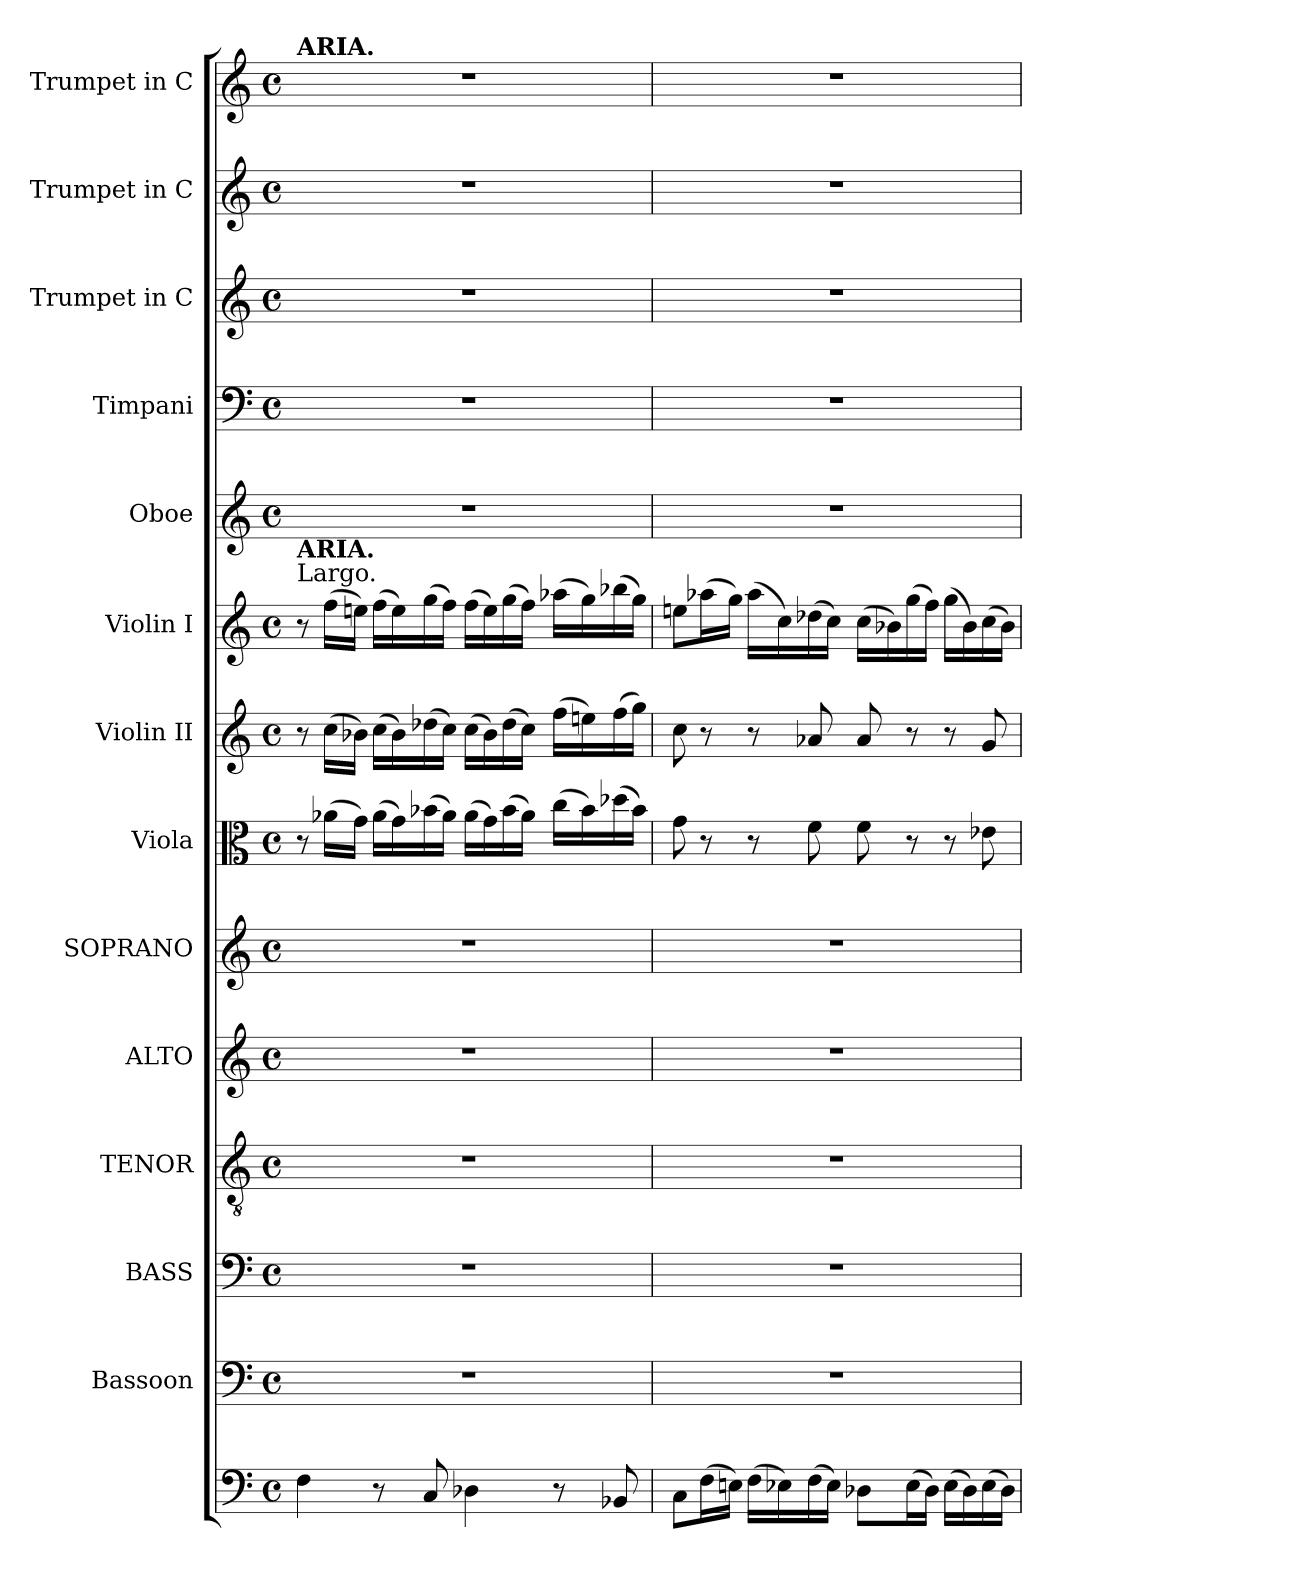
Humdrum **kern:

**kern	**kern	**kern	**kern	**kern	**kern	**kern	**kern	**kern	**kern	**kern	**kern	**kern	**kern
*part14	*part13	*part12	*part11	*part10	*part9	*part8	*part7	*part6	*part5	*part4	*part3	*part2	*part1
*staff14	*staff13	*staff12	*staff11	*staff10	*staff9	*staff8	*staff7	*staff6	*staff5	*staff4	*staff3	*staff2	*staff1
*	*I"Bassoon	*I"BASS	*I"TENOR	*I"ALTO	*I"SOPRANO	*I"Viola	*I"Violin II	*I"Violin I	*I"Oboe	*I"Timpani	*I"Trumpet in C	*I"Trumpet in C	*I"Trumpet in C
*	*	*	*	*I'Alto	*I'Soprano	*I'Viola	*I'Violin II	*I'Violin I	*I'Oboe	*I'Timp.	*	*	*
!!LO:PB:g=z
*clefF4	*clefF4	*clefF4	*clefGv2	*clefG2	*clefG2	*clefC3	*clefG2	*clefG2	*clefG2	*clefF4	*clefG2	*clefG2	*clefG2
*	*	*	*ITrd7c12	*	*	*	*	*	*	*	*	*	*
*k[]	*k[]	*k[]	*k[]	*k[]	*k[]	*k[]	*k[]	*k[]	*k[]	*k[]	*k[]	*k[]	*k[]
*C:	*C:	*C:	*C:	*C:	*C:	*C:	*C:	*C:	*C:	*C:	*C:	*C:	*C:
*M4/4	*M4/4	*M4/4	*M4/4	*M4/4	*M4/4	*M4/4	*M4/4	*M4/4	*M4/4	*M4/4	*M4/4	*M4/4	*M4/4
*met(c)	*met(c)	*met(c)	*met(c)	*met(c)	*met(c)	*met(c)	*met(c)	*met(c)	*met(c)	*met(c)	*met(c)	*met(c)	*met(c)
=1	=1	=1	=1	=1	=1	=1	=1	=1	=1	=1	=1	=1	=1
!	!	!	!	!	!	!	!	!	!	!	!	!	!LO:TX:a:B:t=ARIA.
!	!	!	!	!	!	!	!	!LO:TX:a:t=Largo.	!	!	!	!	!
!	!	!	!	!	!	!	!	!LO:TX:a:B:t=ARIA.	!	!	!	!	!
4Fi\	1r	1r	1r	1r	1r	8r	8r	8r	1r	1r	1r	1r	1r
.	.	.	.	.	.	(16a-Xi\LL	(16cci\LL	(16ffi\LL	.	.	.	.	.
.	.	.	.	.	.	16gi\JJ)	16b-i\JJ)	16eeni\JJ)	.	.	.	.	.
8r	.	.	.	.	.	(16a-i\LL	(16cci\LL	(16ffi\LL	.	.	.	.	.
.	.	.	.	.	.	16gi\)	16b-i\)	16eei\)	.	.	.	.	.
8Ci/	.	.	.	.	.	(16b-i\	(16dd-Xi\	(16ggi\	.	.	.	.	.
.	.	.	.	.	.	16a-i\JJ)	16cci\JJ)	16ffi\JJ)	.	.	.	.	.
4D-Xi\	.	.	.	.	.	(16a-i\LL	(16cci\LL	(16ffi\LL	.	.	.	.	.
.	.	.	.	.	.	16gi\)	16b-i\)	16eei\)	.	.	.	.	.
.	.	.	.	.	.	(16b-i\	(16dd-i\	(16ggi\	.	.	.	.	.
.	.	.	.	.	.	16a-i\JJ)	16cci\JJ)	16ffi\JJ)	.	.	.	.	.
8r	.	.	.	.	.	(16cci\LL	(16ffi\LL	(16aa-Xi\LL	.	.	.	.	.
.	.	.	.	.	.	16b-i\)	16eeni\)	16ggi\)	.	.	.	.	.
8BB-i/	.	.	.	.	.	(16dd-Xi\	(16ffi\	(16bb-i\	.	.	.	.	.
.	.	.	.	.	.	16b-i\JJ)	16ggi\JJ)	16ggi\JJ)	.	.	.	.	.
=2	=2	=2	=2	=2	=2	=2	=2	=2	=2	=2	=2	=2	=2
8Ci\L	1r	1r	1r	1r	1r	8gi\	8cci\	8eeni\L	1r	1r	1r	1r	1r
(16Fi\L	.	.	.	.	.	8r	8r	(16aa-Xi\L	.	.	.	.	.
16Eni\JJ)	.	.	.	.	.	.	.	16ggi\JJ)	.	.	.	.	.
(16Fi\LL	.	.	.	.	.	8r	8r	(16aa-i\LL	.	.	.	.	.
16E-Xi\)	.	.	.	.	.	.	.	16cci\)	.	.	.	.	.
(16Fi\	.	.	.	.	.	8fi\	8a-Xi/	(16dd-Xi\	.	.	.	.	.
16E-i\JJ)	.	.	.	.	.	.	.	16cci\JJ)	.	.	.	.	.
8D-Xi\L	.	.	.	.	.	8fi\	8a-i/	(16cci\LL	.	.	.	.	.
.	.	.	.	.	.	.	.	16b-i\)	.	.	.	.	.
(16E-i\L	.	.	.	.	.	8r	8r	(16ggi\	.	.	.	.	.
16D-i\JJ)	.	.	.	.	.	.	.	16ffi\JJ)	.	.	.	.	.
(16E-i\LL	.	.	.	.	.	8r	8r	(16ggi\LL	.	.	.	.	.
16D-i\)	.	.	.	.	.	.	.	16b-i\)	.	.	.	.	.
(16E-i\	.	.	.	.	.	8e-i\	8gi/	(16cci\	.	.	.	.	.
16D-i\JJ)	.	.	.	.	.	.	.	16b-i\JJ)	.	.	.	.	.
=	=	=	=	=	=	=	=	=	=	=	=	=	=
*-	*-	*-	*-	*-	*-	*-	*-	*-	*-	*-	*-	*-	*-
